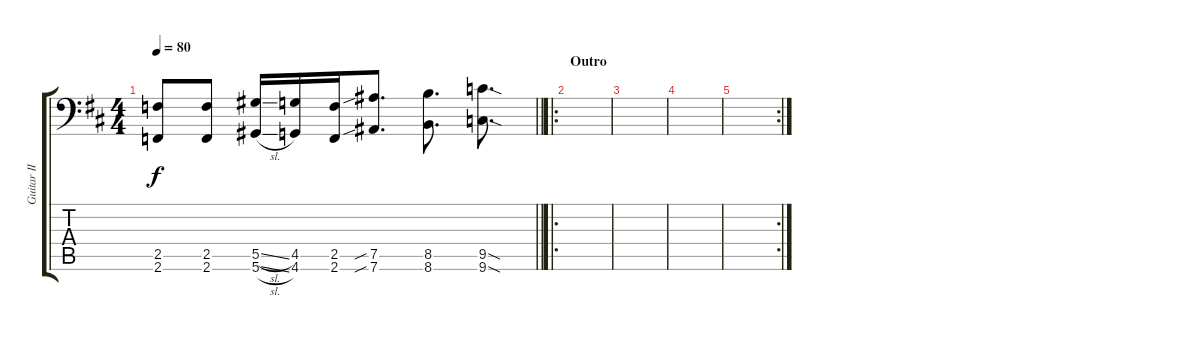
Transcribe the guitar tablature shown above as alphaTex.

\track ("Guitar II" "Guitar II") {instrument distortionguitar}
\staff {score tabs}
\tuning (Bb3 F3 Db3 Ab2 Eb2 Eb1) {hide}
\ts (4 4)
\tempo 80
\clef f4
\barLineRight lightlight
\ks d
(2.5 2.6).8{dy f} (2.5 2.6).8 (5.5{sl} 5.6{sl}).16 (4.5 4.6).16 (2.5 2.6).16 (7.5{sib} 7.6{sib}).8{d} (8.5 8.6).8{d} (9.5{sod} 9.6{sod}).8{d} |
\ro
\section ("" "Outro")
|
|
|
\rc 2
